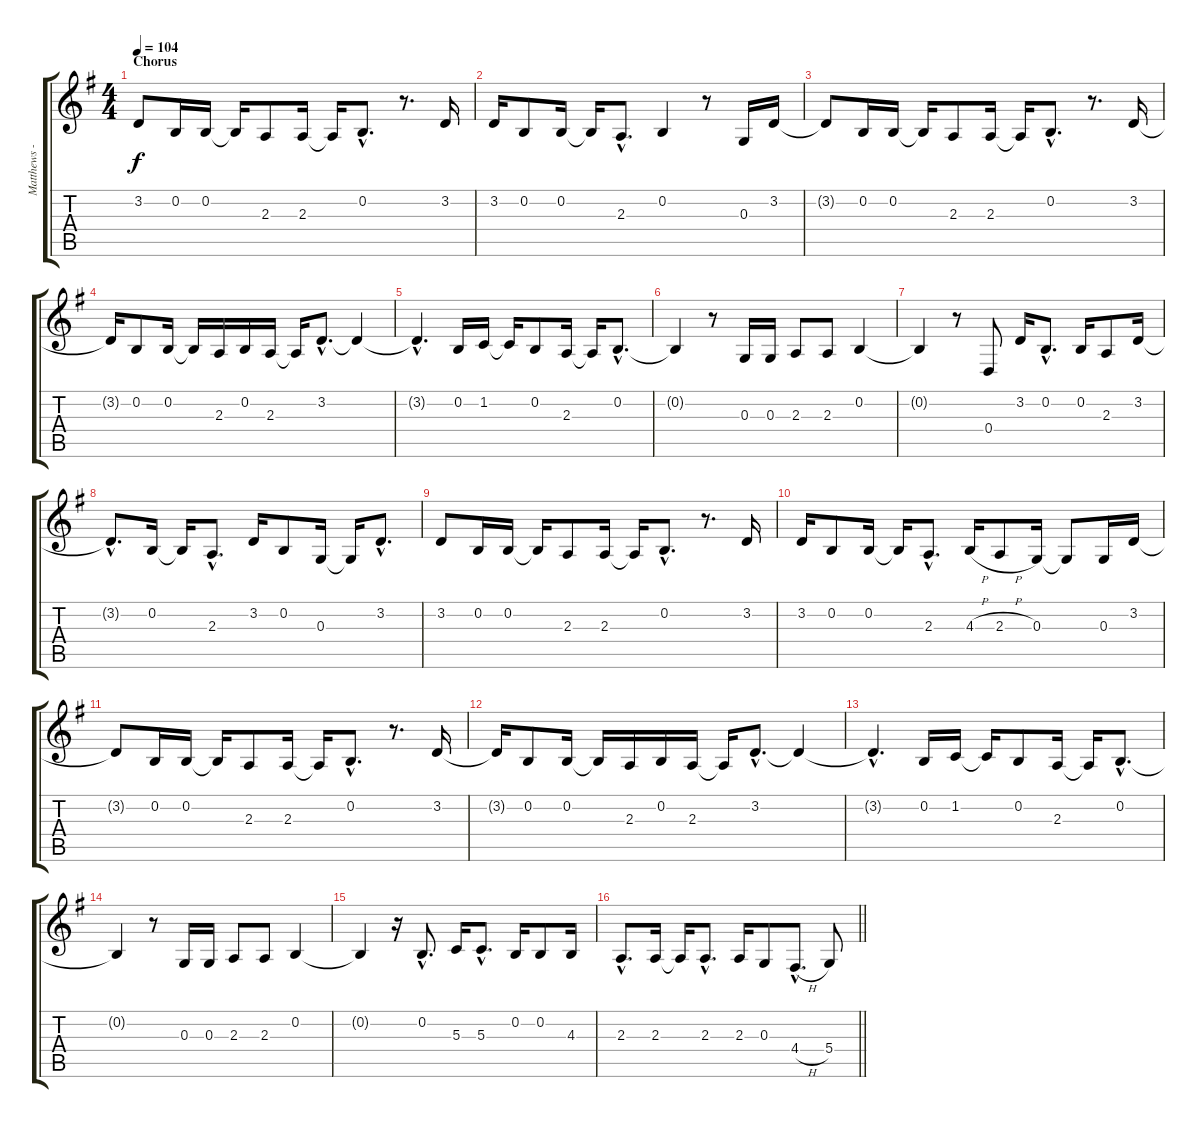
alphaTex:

\track ("Matthews - Vocals" "Matthews -") {instrument lead2sawtooth}
\staff {score tabs}
\tuning (E4 B3 G3 D3 A2 E2) {hide}
\ts (4 4)
\section ("" "Chorus")
\tempo 104
\clef g2
\ks eminor
3.2.8{dy f} 0.2.16 0.2.16 0.2{t}.16 2.3.8 2.3.16 2.3{t}.16 0.2{hac}.8{d} r.8{d} 3.2.16 |
3.2.16 0.2.8 0.2.16 0.2{t}.16 2.3{hac}.8{d} 0.2.4 r.8 0.3.16 3.2.16 |
3.2{t}.8 0.2.16 0.2.16 0.2{t}.16 2.3.8 2.3.16 2.3{t}.16 0.2{hac}.8{d} r.8{d} 3.2.16 |
3.2{t}.16 0.2.8 0.2.16 0.2{t}.16 2.3.16 0.2.16 2.3.16 2.3{t}.16 3.2{hac}.8{d} 3.2{t}.4 |
3.2{hac t}.4{d} 0.2.16 1.2.16 1.2{t}.16 0.2.8 2.3.16 2.3{t}.16 0.2{hac}.8{d} |
0.2{t}.4 r.8 0.3.16 0.3.16 2.3.8 2.3.8 0.2.4 |
0.2{t}.4 r.8 0.4.8 3.2.16 0.2{hac}.8{d} 0.2.16 2.3.8 3.2.16 |
3.2{hac t}.8{d} 0.2.16 0.2{t}.16 2.3{hac}.8{d} 3.2.16 0.2.8 0.3.16 0.3{t}.16 3.2{hac}.8{d} |
3.2.8 0.2.16 0.2.16 0.2{t}.16 2.3.8 2.3.16 2.3{t}.16 0.2{hac}.8{d} r.8{d} 3.2.16 |
3.2.16 0.2.8 0.2.16 0.2{t}.16 2.3{hac}.8{d} 4.3{h}.16 2.3{h}.8 0.3.16 0.3{t}.8 0.3.16 3.2.16 |
3.2{t}.8 0.2.16 0.2.16 0.2{t}.16 2.3.8 2.3.16 2.3{t}.16 0.2{hac}.8{d} r.8{d} 3.2.16 |
3.2{t}.16 0.2.8 0.2.16 0.2{t}.16 2.3.16 0.2.16 2.3.16 2.3{t}.16 3.2{hac}.8{d} 3.2{t}.4 |
3.2{hac t}.4{d} 0.2.16 1.2.16 1.2{t}.16 0.2.8 2.3.16 2.3{t}.16 0.2{hac}.8{d} |
0.2{t}.4 r.8 0.3.16 0.3.16 2.3.8 2.3.8 0.2.4 |
0.2{t}.4 r.16 0.2{hac}.8{d} 5.3.16 5.3{hac}.8{d} 0.2.16 0.2.8 4.3.16 |
\barLineRight lightlight
2.3{hac}.8{d} 2.3.16 2.3{t}.16 2.3{hac}.8{d} 2.3.16 0.3.8 4.4{h hac}.8{d} 5.4.8
